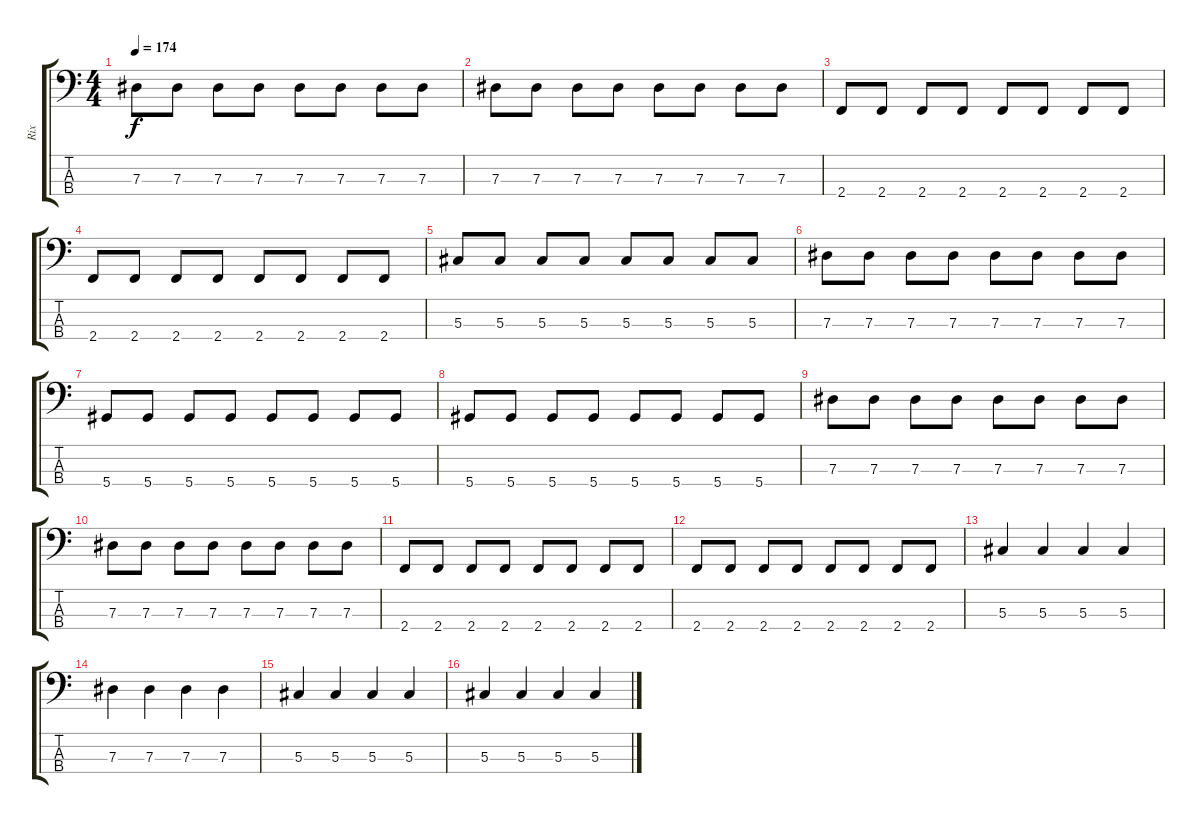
\track ("Rix" "Rix") {instrument electricbasspick}
\staff {score tabs}
\tuning (Gb2 Db2 Ab1 Eb1) {hide}
\ts (4 4)
\tempo 174
\clef f4
\ks c
7.3.8{dy f} 7.3.8 7.3.8 7.3.8 7.3.8 7.3.8 7.3.8 7.3.8 |
7.3.8 7.3.8 7.3.8 7.3.8 7.3.8 7.3.8 7.3.8 7.3.8 |
2.4.8 2.4.8 2.4.8 2.4.8 2.4.8 2.4.8 2.4.8 2.4.8 |
2.4.8 2.4.8 2.4.8 2.4.8 2.4.8 2.4.8 2.4.8 2.4.8 |
5.3.8 5.3.8 5.3.8 5.3.8 5.3.8 5.3.8 5.3.8 5.3.8 |
7.3.8 7.3.8 7.3.8 7.3.8 7.3.8 7.3.8 7.3.8 7.3.8 |
5.4.8 5.4.8 5.4.8 5.4.8 5.4.8 5.4.8 5.4.8 5.4.8 |
5.4.8 5.4.8 5.4.8 5.4.8 5.4.8 5.4.8 5.4.8 5.4.8 |
7.3.8 7.3.8 7.3.8 7.3.8 7.3.8 7.3.8 7.3.8 7.3.8 |
7.3.8 7.3.8 7.3.8 7.3.8 7.3.8 7.3.8 7.3.8 7.3.8 |
2.4.8 2.4.8 2.4.8 2.4.8 2.4.8 2.4.8 2.4.8 2.4.8 |
2.4.8 2.4.8 2.4.8 2.4.8 2.4.8 2.4.8 2.4.8 2.4.8 |
5.3.4 5.3.4 5.3.4 5.3.4 |
7.3.4 7.3.4 7.3.4 7.3.4 |
5.3.4 5.3.4 5.3.4 5.3.4 |
5.3.4 5.3.4 5.3.4 5.3.4
